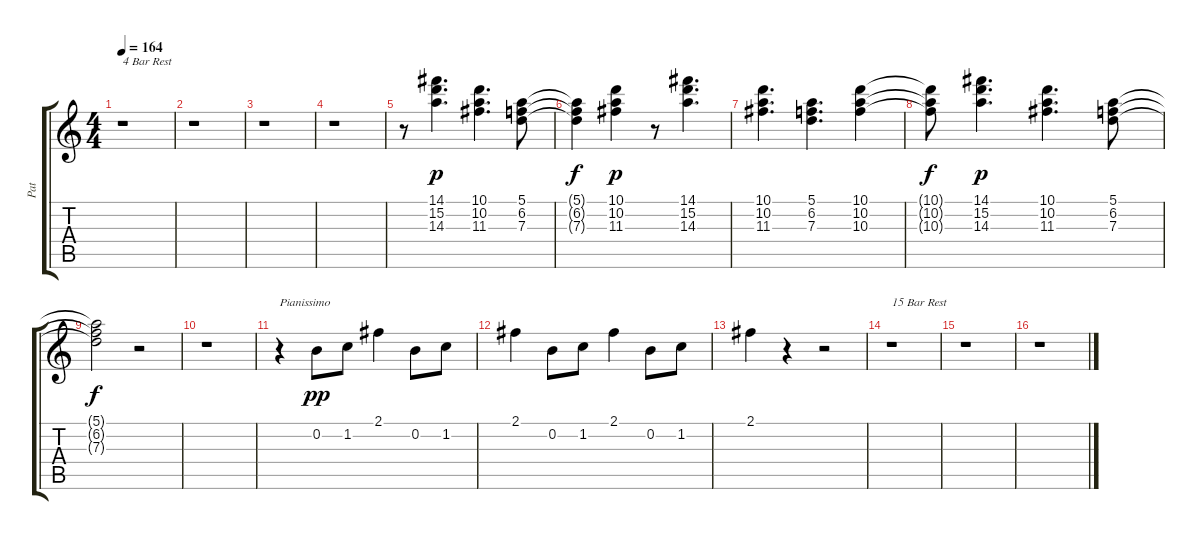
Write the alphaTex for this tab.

\track ("Pat" "Pat") {instrument acousticguitarsteel}
\staff {score tabs}
\tuning (E4 B3 G3 D3 A2 E2) {hide}
\ts (4 4)
\tempo 164
\clef g2
\ks c
r.1{txt "4 Bar Rest" dy f} |
r.1 |
r.1 |
r.1 |
r.8 (14.1 15.2 14.3).4{d dy p} (10.1 10.2 11.3).4{d} (5.1 6.2 7.3).8 |
(5.1{t} 6.2{t} 7.3{t}).4{dy f} (10.1 10.2 11.3).4{dy p} r.8 (14.1 15.2 14.3).4{d} |
(10.1 10.2 11.3).4{d} (5.1 6.2 7.3).4{d} (10.1 10.2 10.3).4 |
(10.1{t} 10.2{t} 10.3{t}).8{dy f} (14.1 15.2 14.3).4{d dy p} (10.1 10.2 11.3).4{d} (5.1 6.2 7.3).8 |
(5.1{t} 6.2{t} 7.3{t}).2{dy f} r.2 |
r.1 |
r.4{txt "Pianissimo"} 0.2.8{dy pp} 1.2.8 2.1.4 0.2.8 1.2.8 |
2.1.4 0.2.8 1.2.8 2.1.4 0.2.8 1.2.8 |
2.1.4 r.4 r.2 |
r.1{txt "15 Bar Rest"} |
r.1 |
r.1
